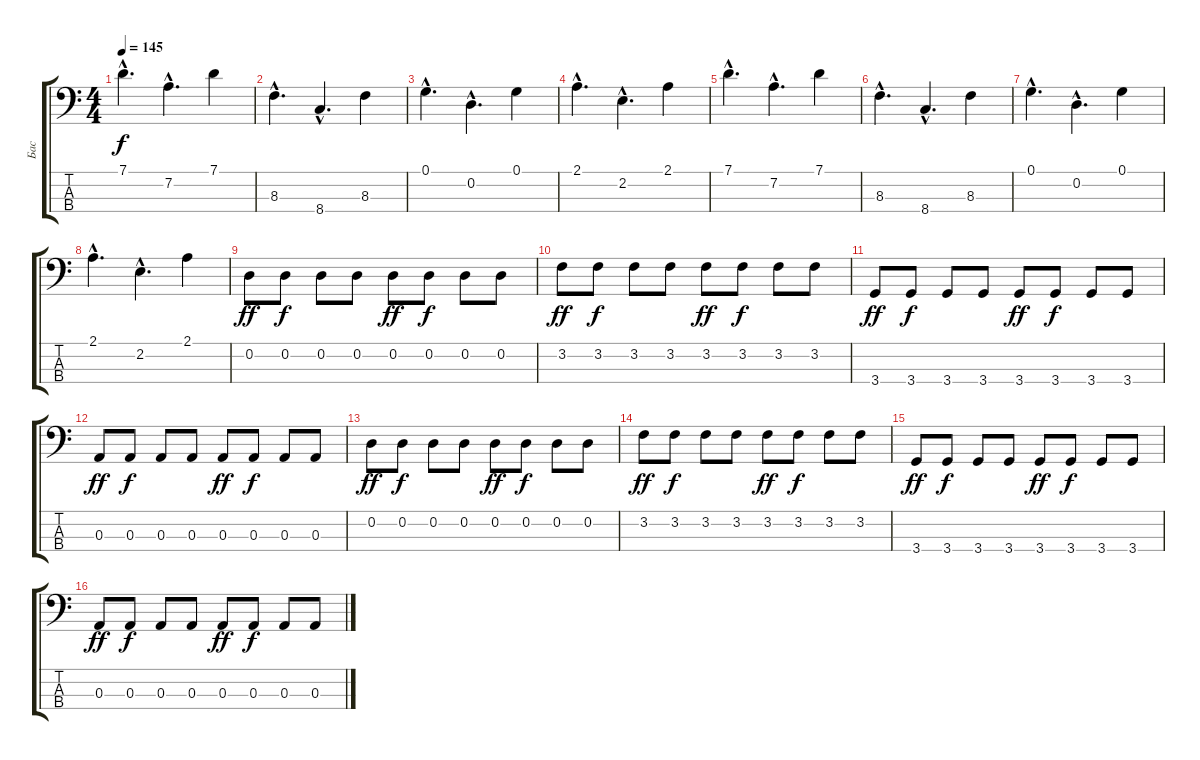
\track ("Бас" "Бас") {instrument slapbass2}
\staff {score tabs}
\tuning (G2 D2 A1 E1) {hide}
\ts (4 4)
\tempo 145
\clef f4
\ks c
7.1{hac}.4{d dy f} 7.2{hac}.4{d} 7.1.4 |
8.3{hac}.4{d} 8.4{hac}.4{d} 8.3.4 |
0.1{hac}.4{d} 0.2{hac}.4{d} 0.1.4 |
2.1{hac}.4{d} 2.2{hac}.4{d} 2.1.4 |
7.1{hac}.4{d} 7.2{hac}.4{d} 7.1.4 |
8.3{hac}.4{d} 8.4{hac}.4{d} 8.3.4 |
0.1{hac}.4{d} 0.2{hac}.4{d} 0.1.4 |
2.1{hac}.4{d} 2.2{hac}.4{d} 2.1.4 |
0.2.8{dy ff} 0.2.8{dy f} 0.2.8 0.2.8 0.2.8{dy ff} 0.2.8{dy f} 0.2.8 0.2.8 |
3.2.8{dy ff} 3.2.8{dy f} 3.2.8 3.2.8 3.2.8{dy ff} 3.2.8{dy f} 3.2.8 3.2.8 |
3.4.8{dy ff} 3.4.8{dy f} 3.4.8 3.4.8 3.4.8{dy ff} 3.4.8{dy f} 3.4.8 3.4.8 |
0.3.8{dy ff} 0.3.8{dy f} 0.3.8 0.3.8 0.3.8{dy ff} 0.3.8{dy f} 0.3.8 0.3.8 |
0.2.8{dy ff} 0.2.8{dy f} 0.2.8 0.2.8 0.2.8{dy ff} 0.2.8{dy f} 0.2.8 0.2.8 |
3.2.8{dy ff} 3.2.8{dy f} 3.2.8 3.2.8 3.2.8{dy ff} 3.2.8{dy f} 3.2.8 3.2.8 |
3.4.8{dy ff} 3.4.8{dy f} 3.4.8 3.4.8 3.4.8{dy ff} 3.4.8{dy f} 3.4.8 3.4.8 |
0.3.8{dy ff} 0.3.8{dy f} 0.3.8 0.3.8 0.3.8{dy ff} 0.3.8{dy f} 0.3.8 0.3.8
